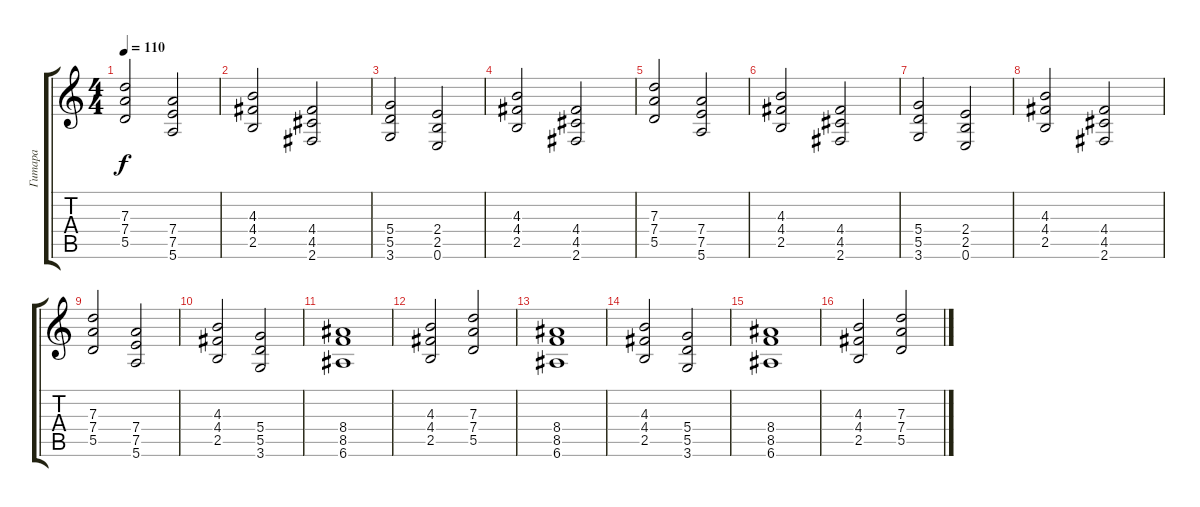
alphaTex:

\track ("Гитара" "Гитара") {instrument distortionguitar}
\staff {score tabs}
\tuning (E4 B3 G3 D3 A2 E2) {hide}
\ts (4 4)
\tempo 110
\clef g2
\ks c
(7.3 7.4 5.5).2{dy f} (7.4 7.5 5.6).2 |
(4.3 4.4 2.5).2 (4.4 4.5 2.6).2 |
(5.4 5.5 3.6).2 (2.4 2.5 0.6).2 |
(4.3 4.4 2.5).2 (4.4 4.5 2.6).2 |
(7.3 7.4 5.5).2 (7.4 7.5 5.6).2 |
(4.3 4.4 2.5).2 (4.4 4.5 2.6).2 |
(5.4 5.5 3.6).2 (2.4 2.5 0.6).2 |
(4.3 4.4 2.5).2 (4.4 4.5 2.6).2 |
(7.3 7.4 5.5).2 (7.4 7.5 5.6).2 |
(4.3 4.4 2.5).2 (5.4 5.5 3.6).2 |
(8.4 8.5 6.6).1 |
(4.3 4.4 2.5).2 (7.3 7.4 5.5).2 |
(8.4 8.5 6.6).1 |
(4.3 4.4 2.5).2 (5.4 5.5 3.6).2 |
(8.4 8.5 6.6).1 |
(4.3 4.4 2.5).2 (7.3 7.4 5.5).2
